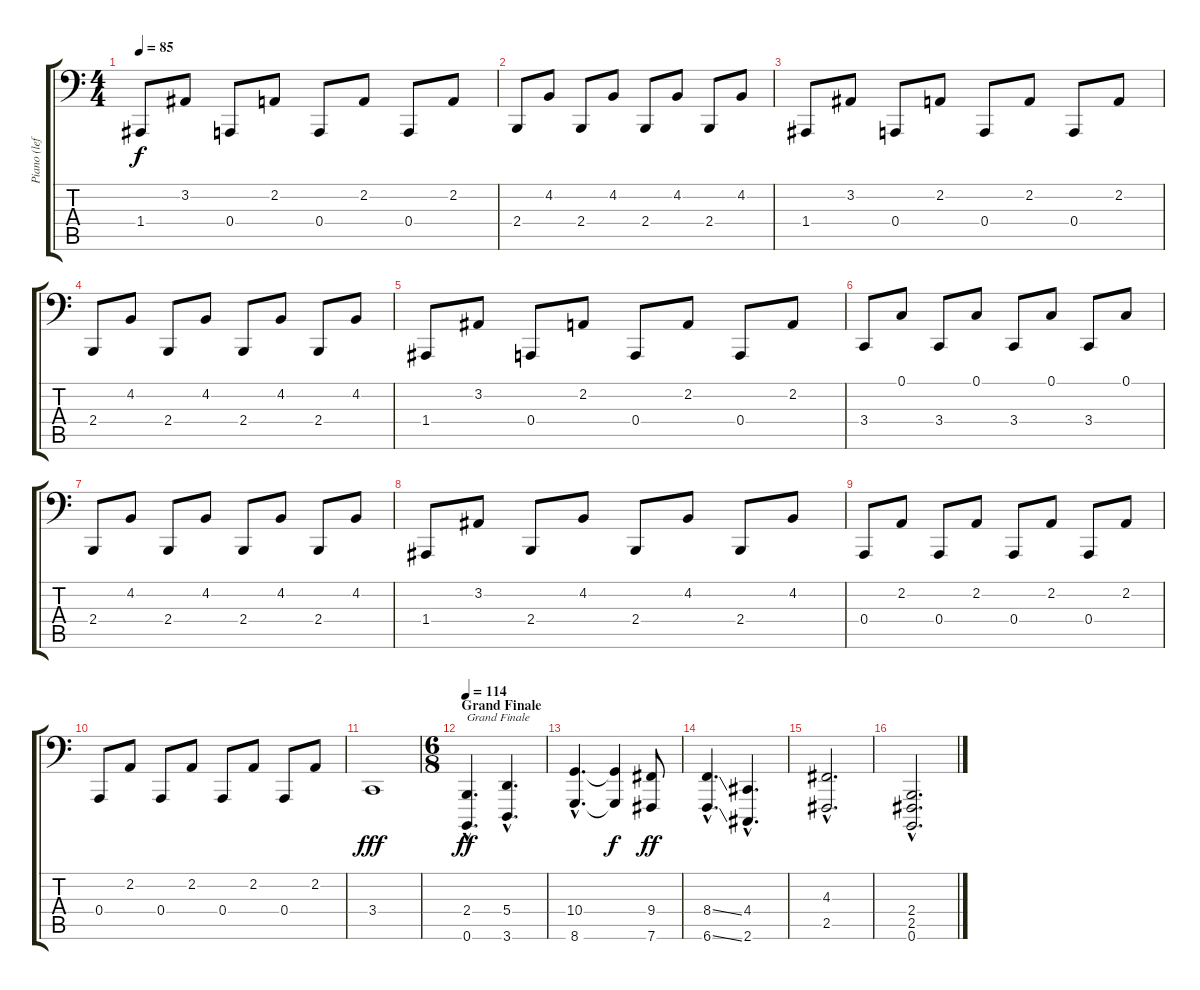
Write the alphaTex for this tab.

\track ("Piano (left hand)" "Piano (lef") {instrument brightacousticpiano}
\staff {score tabs}
\tuning (C3 G2 D2 A1 E1 B0) {hide}
\ts (4 4)
\tempo 85
\clef f4
\ks c
1.4.8{dy f} 3.2.8 0.4.8 2.2.8 0.4.8 2.2.8 0.4.8 2.2.8 |
2.4.8 4.2.8 2.4.8 4.2.8 2.4.8 4.2.8 2.4.8 4.2.8 |
1.4.8 3.2.8 0.4.8 2.2.8 0.4.8 2.2.8 0.4.8 2.2.8 |
2.4.8 4.2.8 2.4.8 4.2.8 2.4.8 4.2.8 2.4.8 4.2.8 |
1.4.8 3.2.8 0.4.8 2.2.8 0.4.8 2.2.8 0.4.8 2.2.8 |
3.4.8 0.1.8 3.4.8 0.1.8 3.4.8 0.1.8 3.4.8 0.1.8 |
2.4.8 4.2.8 2.4.8 4.2.8 2.4.8 4.2.8 2.4.8 4.2.8 |
1.4.8 3.2.8 2.4.8 4.2.8 2.4.8 4.2.8 2.4.8 4.2.8 |
0.4.8 2.2.8 0.4.8 2.2.8 0.4.8 2.2.8 0.4.8 2.2.8 |
0.4.8 2.2.8 0.4.8 2.2.8 0.4.8 2.2.8 0.4.8 2.2.8 |
3.4.1{dy fff} |
\ts (6 8)
\section ("" "Grand Finale")
\tempo 114
(2.4{hac} 0.6{hac}).4{d txt "Grand Finale" dy ff volume 7 instrument distortionguitar} (5.4{hac} 3.6{hac}).4{d} |
(10.4{hac} 8.6{hac}).4{d} (10.4{t} 8.6{t}).4{dy f} (9.4 7.6).8{dy ff} |
(8.4{ss hac} 6.6{ss hac}).4{d} (4.4{hac} 2.6{hac}).4{d} |
(4.3{hac} 2.5{hac}).2{d} |
(2.4{hac} 2.5{hac} 0.6{hac}).2{d}
